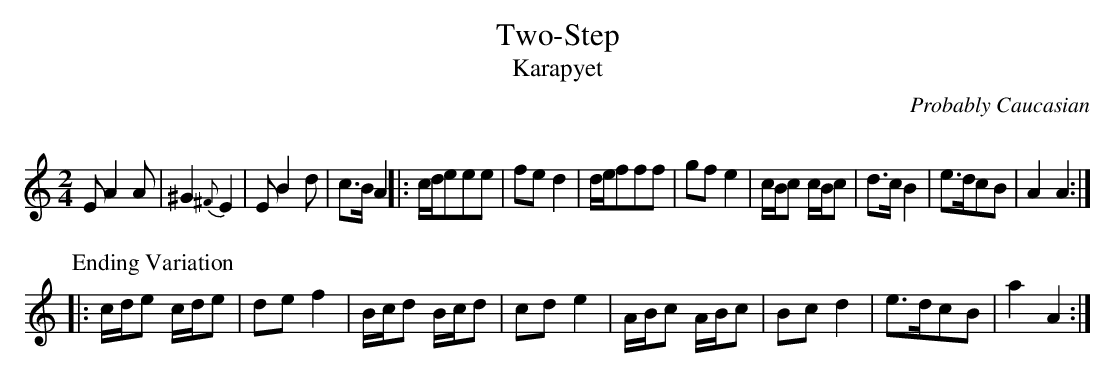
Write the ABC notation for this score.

X:1
T:Two-Step
T:Karapyet
Q:120
O:Probably Caucasian
M:2/4
L:1/8
K:Am
E A2 A | ^G2 {^F}E2 | E B2 d | c>B A2 |: \
c/2d/2eee | fe d2 | d/2e/2fff | gf e2 | \
c/2B/2c c/2B/2c | d>c B2 | e>dcB | A2 A2 :|
P:Ending Variation
|: c/2d/2e c/2d/2e | de f2 | \
B/2c/2d B/2c/2d | cd e2 | \
A/2B/2c A/2B/2c | Bc d2 | e>dcB | a2 A2 :|
